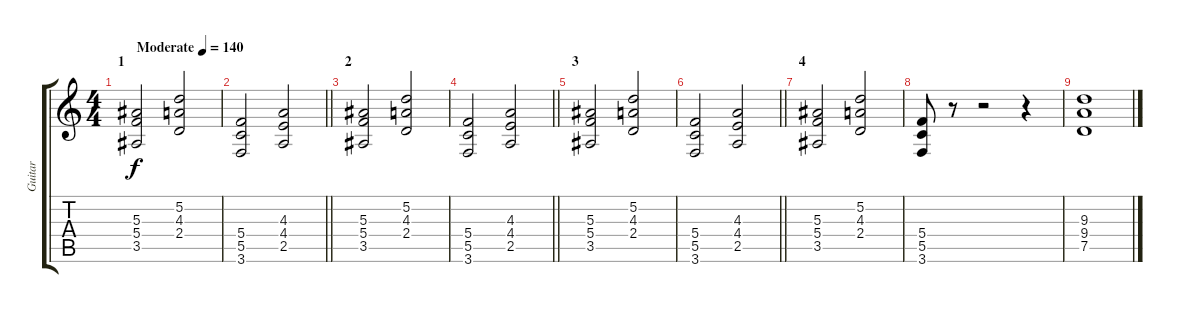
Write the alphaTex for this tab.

\track ("Guitar" "Guitar") {instrument distortionguitar}
\staff {score tabs}
\tuning (D4 A3 F3 C3 G2 D2) {hide}
\ts (4 4)
\section ("" "1")
\tempo (140 "Moderate")
\clef g2
\ks c
(5.3 5.4 3.5).2{dy f instrument distortionguitar} (5.2 4.3 2.4).2 |
\barLineRight lightlight
(5.4 5.5 3.6).2 (4.3 4.4 2.5).2 |
\section ("" "2")
(5.3 5.4 3.5).2 (5.2 4.3 2.4).2 |
\barLineRight lightlight
(5.4 5.5 3.6).2 (4.3 4.4 2.5).2 |
\section ("" "3")
(5.3 5.4 3.5).2 (5.2 4.3 2.4).2 |
\barLineRight lightlight
(5.4 5.5 3.6).2 (4.3 4.4 2.5).2 |
\section ("" "4")
(5.3 5.4 3.5).2 (5.2 4.3 2.4).2 |
(5.4 5.5 3.6).8 r.8 r.2 r.4 |
(9.3 9.4 7.5).1
